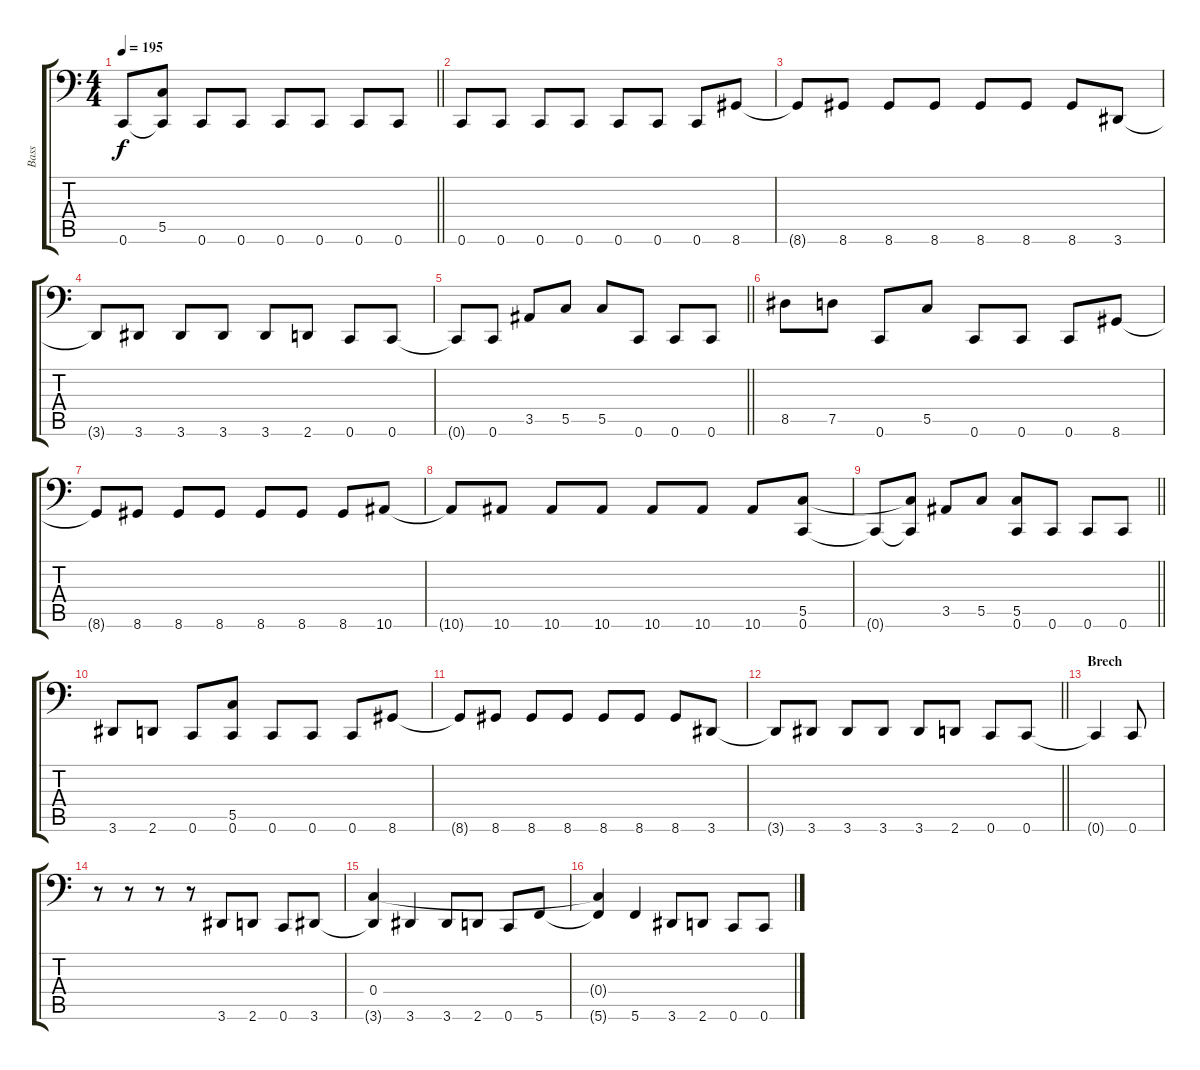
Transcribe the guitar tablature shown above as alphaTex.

\track ("Bass" "Bass") {instrument electricbasspick}
\staff {score tabs}
\tuning (D3 A2 F2 C2 G1 C1) {hide}
\ts (4 4)
\tempo 195
\clef f4
\barLineRight lightlight
\ks c
0.6{t}.8{dy f} (5.5{t} 0.6{t}).8 0.6.8 0.6.8 0.6.8 0.6.8 0.6.8 0.6.8 |
0.6.8 0.6.8 0.6.8 0.6.8 0.6.8 0.6.8 0.6.8 8.6.8 |
8.6{t}.8 8.6.8 8.6.8 8.6.8 8.6.8 8.6.8 8.6.8 3.6.8 |
3.6{t}.8 3.6.8 3.6.8 3.6.8 3.6.8 2.6.8 0.6.8 0.6.8 |
\barLineRight lightlight
0.6{t}.8 0.6.8 3.5.8 5.5.8 5.5.8 0.6.8 0.6.8 0.6.8 |
8.5.8 7.5.8 0.6.8 5.5.8 0.6.8 0.6.8 0.6.8 8.6.8 |
8.6{t}.8 8.6.8 8.6.8 8.6.8 8.6.8 8.6.8 8.6.8 10.6.8 |
10.6{t}.8 10.6.8 10.6.8 10.6.8 10.6.8 10.6.8 10.6.8 (5.5 0.6).8 |
\barLineRight lightlight
0.6{t}.8 (5.5{t} 0.6{t}).8 3.5.8 5.5.8 (5.5 0.6).8 0.6.8 0.6.8 0.6.8 |
3.6.8 2.6.8 0.6.8 (5.5 0.6).8 0.6.8 0.6.8 0.6.8 8.6.8 |
8.6{t}.8 8.6.8 8.6.8 8.6.8 8.6.8 8.6.8 8.6.8 3.6.8 |
\barLineRight lightlight
3.6{t}.8 3.6.8 3.6.8 3.6.8 3.6.8 2.6.8 0.6.8 0.6.8 |
\section ("" "Brech")
0.6{t}.4 0.6.8 |
r.8 r.8 r.8 r.8 3.6.8 2.6.8 0.6.8 3.6.8 |
(0.4 3.6{t}).4 3.6.4 3.6.8 2.6.8 0.6.8 5.6.8 |
(0.4{t} 5.6{t}).4 5.6.4 3.6.8 2.6.8 0.6.8 0.6.8
